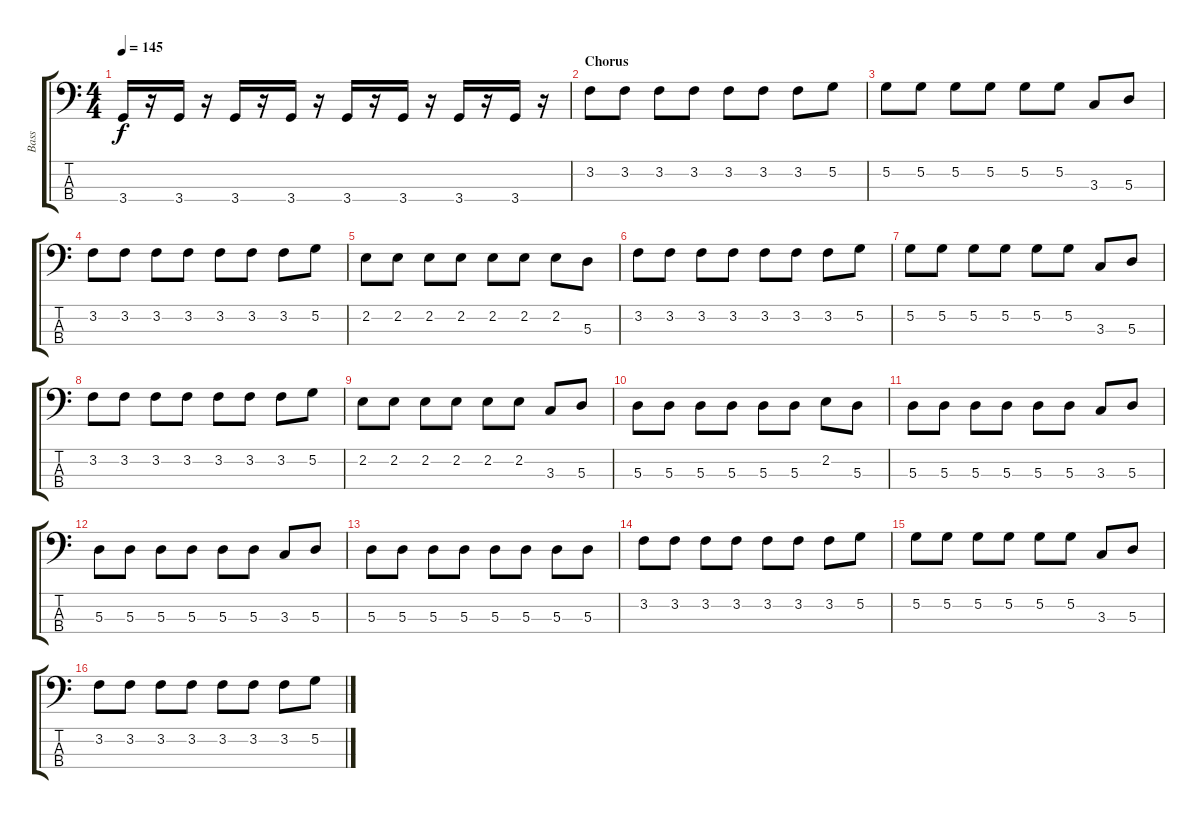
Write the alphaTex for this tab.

\track ("Bass" "Bass") {instrument electricbassfinger}
\staff {score tabs}
\tuning (G2 D2 A1 E1) {hide}
\ts (4 4)
\tempo 145
\clef f4
\ks c
3.4.16{dy f} r.16 3.4.16 r.16 3.4.16 r.16 3.4.16 r.16 3.4.16 r.16 3.4.16 r.16 3.4.16 r.16 3.4.16 r.16 |
\section ("" "Chorus")
3.2.8 3.2.8 3.2.8 3.2.8 3.2.8 3.2.8 3.2.8 5.2.8 |
5.2.8 5.2.8 5.2.8 5.2.8 5.2.8 5.2.8 3.3.8 5.3.8 |
3.2.8 3.2.8 3.2.8 3.2.8 3.2.8 3.2.8 3.2.8 5.2.8 |
2.2.8 2.2.8 2.2.8 2.2.8 2.2.8 2.2.8 2.2.8 5.3.8 |
3.2.8 3.2.8 3.2.8 3.2.8 3.2.8 3.2.8 3.2.8 5.2.8 |
5.2.8 5.2.8 5.2.8 5.2.8 5.2.8 5.2.8 3.3.8 5.3.8 |
3.2.8 3.2.8 3.2.8 3.2.8 3.2.8 3.2.8 3.2.8 5.2.8 |
2.2.8 2.2.8 2.2.8 2.2.8 2.2.8 2.2.8 3.3.8 5.3.8 |
5.3.8 5.3.8 5.3.8 5.3.8 5.3.8 5.3.8 2.2.8 5.3.8 |
5.3.8 5.3.8 5.3.8 5.3.8 5.3.8 5.3.8 3.3.8 5.3.8 |
5.3.8 5.3.8 5.3.8 5.3.8 5.3.8 5.3.8 3.3.8 5.3.8 |
5.3.8 5.3.8 5.3.8 5.3.8 5.3.8 5.3.8 5.3.8 5.3.8 |
3.2.8 3.2.8 3.2.8 3.2.8 3.2.8 3.2.8 3.2.8 5.2.8 |
5.2.8 5.2.8 5.2.8 5.2.8 5.2.8 5.2.8 3.3.8 5.3.8 |
3.2.8 3.2.8 3.2.8 3.2.8 3.2.8 3.2.8 3.2.8 5.2.8
